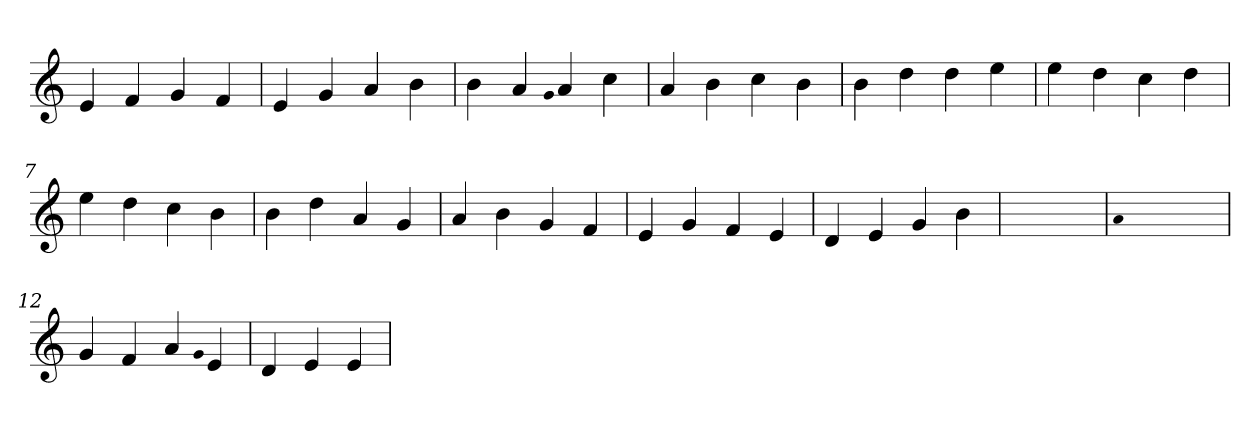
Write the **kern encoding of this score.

**kern
*part1
*staff1
*clefG2
=1
4e
4f
4g
4f
=2
4e
4g
4a
4b
=3
4b
4a
qqg
4a
4cc
=4
4a
4b
4cc
4b
=5
4b
4dd
4dd
4ee
=6
4ee
4dd
4cc
4dd
=7
4ee
4dd
4cc
4b
=8
4b
4dd
4a
4g
=9
4a
4b
4g
4f
=10
4e
4g
4f
4e
=11
4d
4e
4g
4b
=12
1ryy
=12
qqa
1ryy
=12
4g
4f
4a
qqg
4e
=13
4d
4e
4e
=
*-
